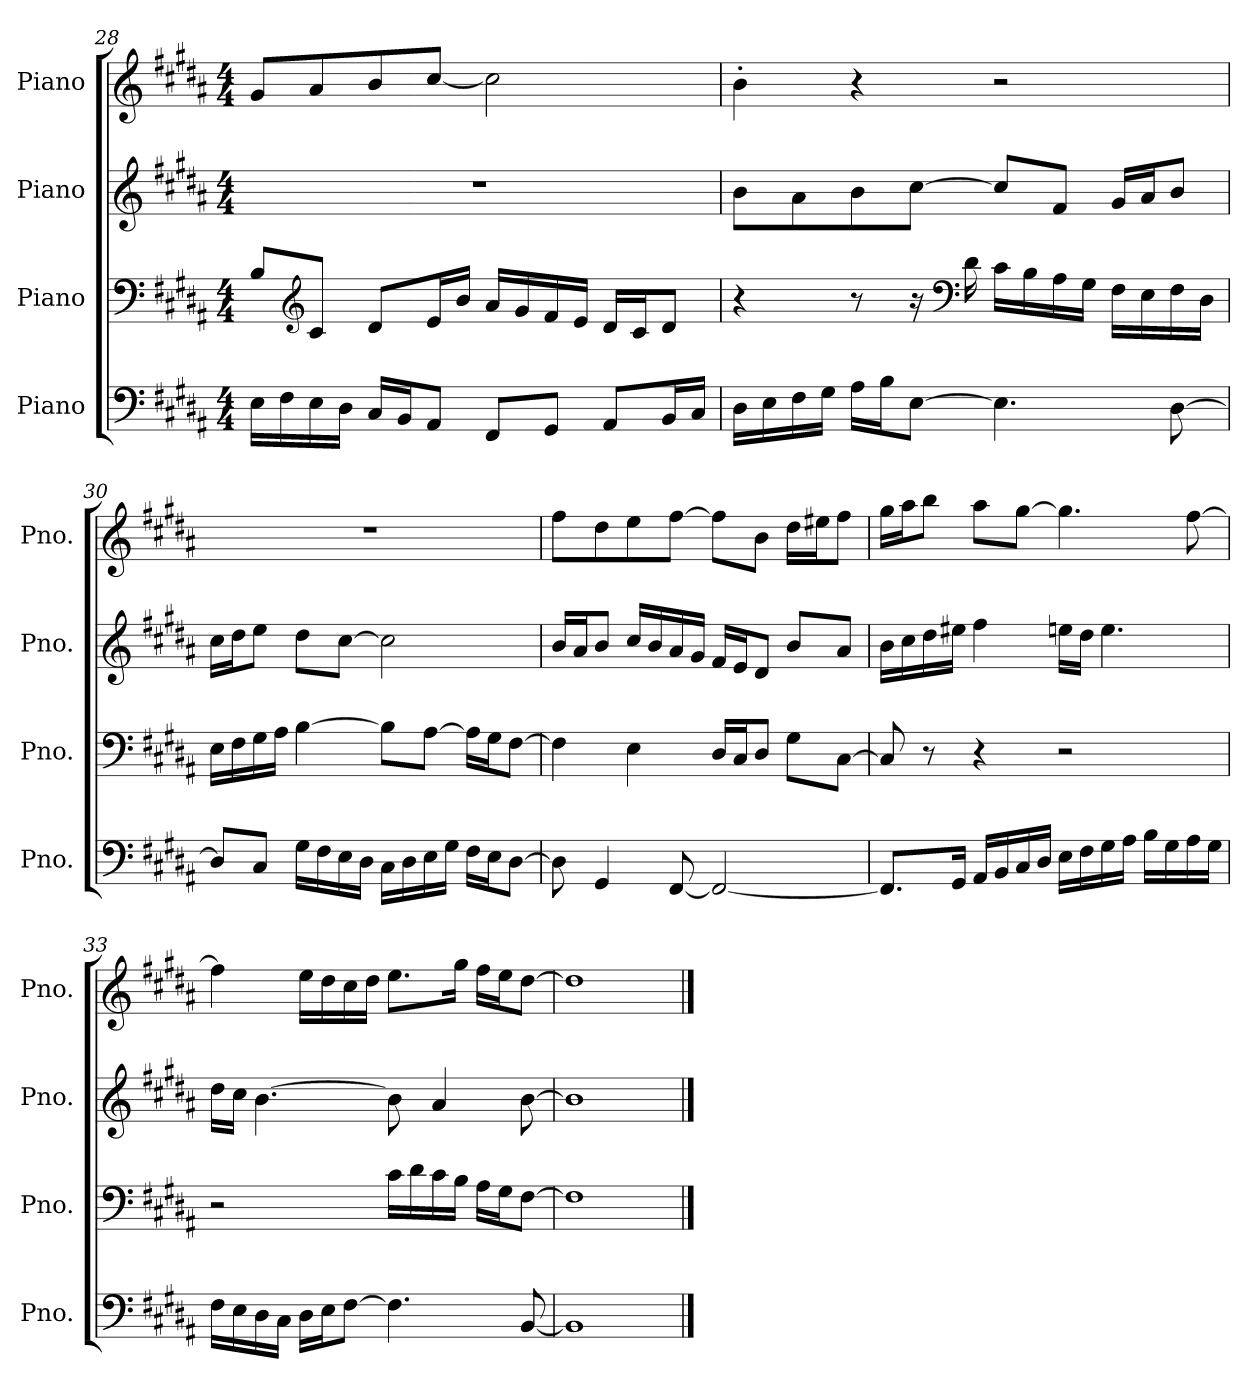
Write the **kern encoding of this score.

**kern	**kern	**kern	**kern
*part4	*part3	*part2	*part1
*staff4	*staff3	*staff2	*staff1
*I"Piano	*I"Piano	*I"Piano	*I"Piano
*I'Pno.	*I'Pno.	*I'Pno.	*I'Pno.
!!LO:LB:g=z
*clefF4	*clefF4	*clefG2	*clefG2
*k[f#c#g#d#a#]	*k[f#c#g#d#a#]	*k[f#c#g#d#a#]	*k[f#c#g#d#a#]
*M4/4	*M4/4	*M4/4	*M4/4
=28	=28	=28	=28
16Ei\LL	8Bj/L	1r	8g#Z/L
16F#i\	.	.	.
*	*clefG2	*	*
16Ei\	8c#j/J	.	8a#Z/
16D#i\JJ	.	.	.
16C#i/LL	8d#j/L	.	8bZ/
16BBi/J	.	.	.
8AA#i/J	16ej/L	.	[8cc#Z/J
.	16bj/JJ	.	.
8FF#i/L	16a#j/LL	.	2cc#Z\]
.	16g#j/	.	.
8GG#i/J	16f#j/	.	.
.	16ej/JJ	.	.
8AA#i/L	16d#j/LL	.	.
.	16c#j/J	.	.
16BBi/L	8d#j/J	.	.
16C#i/JJ	.	.	.
=29	=29	=29	=29
16D#i\LL	4r	8bV\L	4b'Z\
16Ei\	.	.	.
16F#i\	.	8a#V\	.
16G#i\JJ	.	.	.
16A#i\LL	8r	8bV\	4r
16Bi\J	.	.	.
[8Ei\J	16r	[8cc#V\J	.
*	*clefF4	*	*
.	16d#j\	.	.
4.Ei\]	16c#j\LL	8cc#V/L]	2r
.	16Bj\	.	.
.	16A#j\	8f#V/J	.
.	16G#j\JJ	.	.
.	16F#j\LL	16g#V/LL	.
.	16Ej\	16a#V/J	.
[8D#i\	16F#j\	8bV/J	.
.	16D#j\JJ	.	.
!!LO:LB:g=z
=30	=30	=30	=30
8D#i/L]	16Ej\LL	16cc#V\LL	1r
.	16F#j\	16dd#V\J	.
8C#i/J	16G#j\	8eeV\J	.
.	16A#j\JJ	.	.
16G#i\LL	[4Bj\	8dd#V\L	.
16F#i\	.	.	.
16Ei\	.	[8cc#V\J	.
16D#i\JJ	.	.	.
16C#i\LL	8Bj\L]	2cc#V\]	.
16D#i\	.	.	.
16Ei\	[8A#j\J	.	.
16G#i\JJ	.	.	.
16F#i\LL	16A#j\LL]	.	.
16Ei\J	16G#j\J	.	.
[8D#i\J	[8F#j\J	.	.
=31	=31	=31	=31
8D#i\]	4F#j\]	16bV/LL	8ff#Z\L
.	.	16a#V/J	.
4GG#i/	.	8bV/J	8dd#Z\
.	4Ej\	16cc#V/LL	8eeZ\
.	.	16bV/	.
[8FF#i/	.	16a#V/	[8ff#Z\J
.	.	16g#V/JJ	.
2FF#i/_	16D#j/LL	16f#V/LL	8ff#Z\L]
.	16C#j/J	16eV/J	.
.	8D#j/J	8d#V/J	8bZ\J
.	8G#j\L	8bV/L	16dd#Z\LL
.	.	.	16ee#XZ\J
.	[8C#j\J	8a#V/J	8ff#Z\J
!!LO:PB:g=z
=32	=32	=32	=32
8.FF#i/L]	8C#j/]	16bV\LL	16gg#Z\LL
.	.	16cc#V\	16aa#Z\J
.	8r	16dd#V\	8bbZ\J
16GG#i/Jk	.	16ee#XV\JJ	.
16AA#i/LL	4r	4ff#V\	8aa#Z\L
16BBi/	.	.	.
16C#i/	.	.	[8gg#Z\J
16D#i/JJ	.	.	.
16Ei\LL	2r	16eenV\LL	4.gg#Z\]
16F#i\	.	16dd#V\JJ	.
16G#i\	.	4.eeV\	.
16A#i\JJ	.	.	.
16Bi\LL	.	.	.
16G#i\	.	.	.
16A#i\	.	.	[8ff#Z\
16G#i\JJ	.	.	.
=33	=33	=33	=33
16F#i\LL	2r	16dd#V\LL	4ff#Z\]
16Ei\	.	16cc#V\JJ	.
16D#i\	.	[4.bV\	.
16C#i\JJ	.	.	.
16D#i\LL	.	.	16eeZ\LL
16Ei\J	.	.	16dd#Z\
[8F#i\J	.	.	16cc#Z\
.	.	.	16dd#Z\JJ
4.F#i\]	16c#j\LL	8bV\]	8.eeZ\L
.	16d#j\	.	.
.	16c#j\	4a#V/	.
.	16Bj\JJ	.	16gg#Z\Jk
.	16A#j\LL	.	16ff#Z\LL
.	16G#j\J	.	16eeZ\J
[8BBi/	[8F#j\J	[8bV\	[8dd#Z\J
=34	=34	=34	=34
1BBi]	1F#j]	1bV]	1dd#Z]
==	==	==	==
*-	*-	*-	*-
